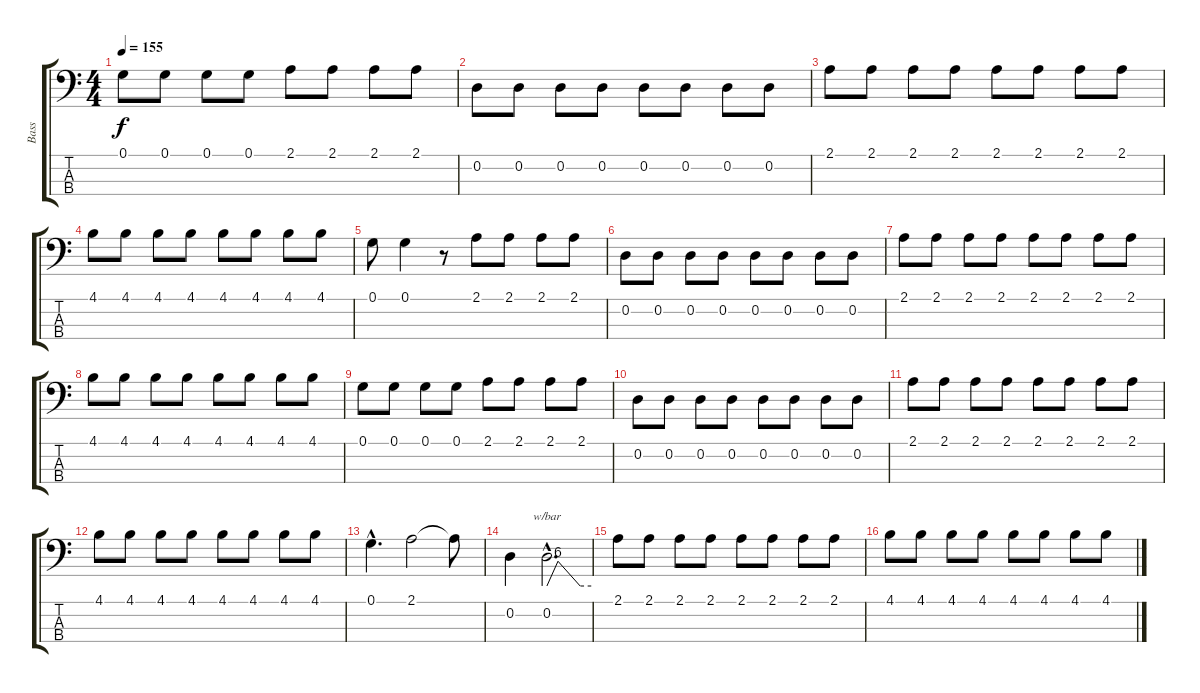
\track ("Bass" "Bass") {instrument electricbassfinger}
\staff {score tabs}
\tuning (G2 D2 A1 E1) {hide}
\ts (4 4)
\tempo 155
\clef f4
\ks c
0.1.8{dy f} 0.1.8 0.1.8 0.1.8 2.1.8 2.1.8 2.1.8 2.1.8 |
0.2.8 0.2.8 0.2.8 0.2.8 0.2.8 0.2.8 0.2.8 0.2.8 |
2.1.8 2.1.8 2.1.8 2.1.8 2.1.8 2.1.8 2.1.8 2.1.8 |
4.1.8 4.1.8 4.1.8 4.1.8 4.1.8 4.1.8 4.1.8 4.1.8 |
0.1.8 0.1.4 r.8 2.1.8 2.1.8 2.1.8 2.1.8 |
0.2.8 0.2.8 0.2.8 0.2.8 0.2.8 0.2.8 0.2.8 0.2.8 |
2.1.8 2.1.8 2.1.8 2.1.8 2.1.8 2.1.8 2.1.8 2.1.8 |
4.1.8 4.1.8 4.1.8 4.1.8 4.1.8 4.1.8 4.1.8 4.1.8 |
0.1.8 0.1.8 0.1.8 0.1.8 2.1.8 2.1.8 2.1.8 2.1.8 |
0.2.8 0.2.8 0.2.8 0.2.8 0.2.8 0.2.8 0.2.8 0.2.8 |
2.1.8 2.1.8 2.1.8 2.1.8 2.1.8 2.1.8 2.1.8 2.1.8 |
4.1.8 4.1.8 4.1.8 4.1.8 4.1.8 4.1.8 4.1.8 4.1.8 |
0.1{hac}.4{d} 2.1.2 2.1{t}.8 |
0.2.4 0.2{hac}.2{d tbe (custom default 0 0 15 24 45 0 60 0)} |
2.1.8 2.1.8 2.1.8 2.1.8 2.1.8 2.1.8 2.1.8 2.1.8 |
4.1.8 4.1.8 4.1.8 4.1.8 4.1.8 4.1.8 4.1.8 4.1.8
